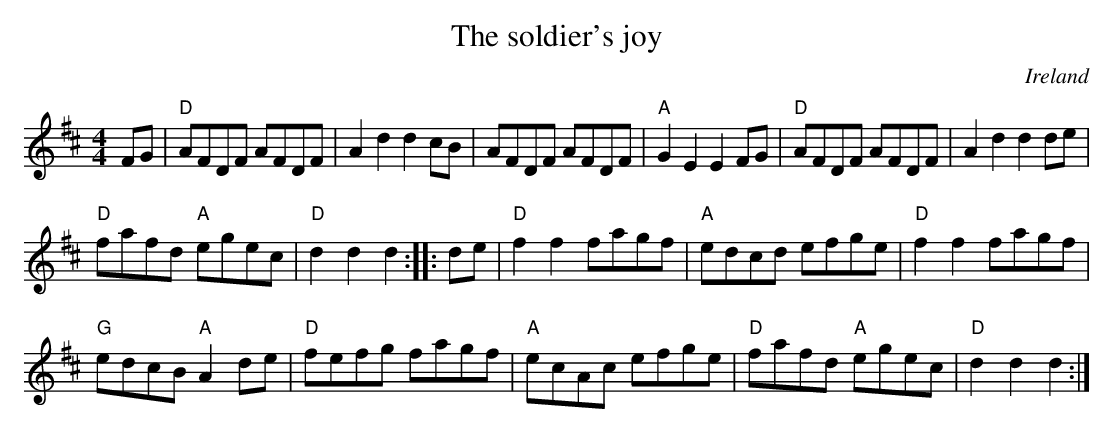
X:1
T:The soldier's joy
O:Ireland
M:4/4
L:1/8
K:D
FG|\
"D"AFDF AFDF|A2d2 d2cB|AFDF AFDF|"A"G2E2 E2FG|\
"D"AFDF AFDF|A2d2 d2de|
"D"fafd "A"egec|"D"d2d2 d2:|\
|:de|\
"D"f2f2 fagf|"A"edcd efge|"D"f2f2 fagf|
"G"edcB "A"A2de|\
"D"fefg fagf|"A"ecAc efge|"D"fafd "A"egec|"D"d2d2 d2:|
